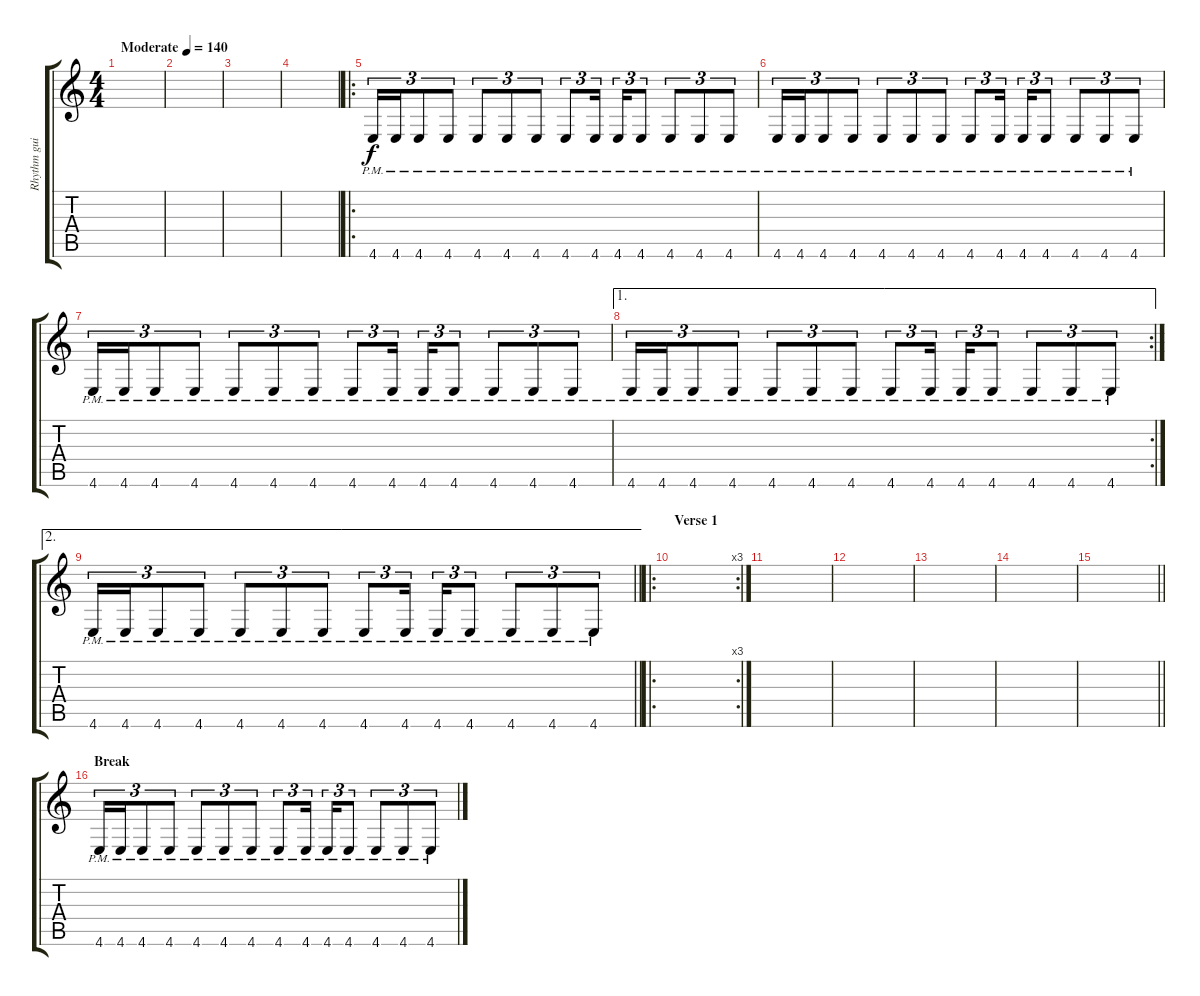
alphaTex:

\track ("Rhythm guitar 2" "Rhythm gui") {instrument distortionguitar}
\staff {score tabs}
\tuning (C4 G3 Eb3 Bb2 F2 C2) {hide}
\ts (4 4)
\tempo (140 "Moderate")
\clef g2
\ks c
|
|
|
|
\ro
4.6{pm}.16{tu (3 2)} 4.6{pm}.16{tu (3 2)} 4.6{pm}.8{tu (3 2)} 4.6{pm}.8{tu (3 2)} 4.6{pm}.8{tu (3 2)} 4.6{pm}.8{tu (3 2)} 4.6{pm}.8{tu (3 2)} 4.6{pm}.8{tu (3 2)} 4.6{pm}.16{tu (3 2) beam splitsecondary} 4.6{pm}.16{tu (3 2)} 4.6{pm}.8{tu (3 2)} 4.6{pm}.8{tu (3 2)} 4.6{pm}.8{tu (3 2)} 4.6{pm}.8{tu (3 2)} |
4.6{pm}.16{tu (3 2)} 4.6{pm}.16{tu (3 2)} 4.6{pm}.8{tu (3 2)} 4.6{pm}.8{tu (3 2)} 4.6{pm}.8{tu (3 2)} 4.6{pm}.8{tu (3 2)} 4.6{pm}.8{tu (3 2)} 4.6{pm}.8{tu (3 2)} 4.6{pm}.16{tu (3 2) beam splitsecondary} 4.6{pm}.16{tu (3 2)} 4.6{pm}.8{tu (3 2)} 4.6{pm}.8{tu (3 2)} 4.6{pm}.8{tu (3 2)} 4.6{pm}.8{tu (3 2)} |
4.6{pm}.16{tu (3 2)} 4.6{pm}.16{tu (3 2)} 4.6{pm}.8{tu (3 2)} 4.6{pm}.8{tu (3 2)} 4.6{pm}.8{tu (3 2)} 4.6{pm}.8{tu (3 2)} 4.6{pm}.8{tu (3 2)} 4.6{pm}.8{tu (3 2)} 4.6{pm}.16{tu (3 2) beam splitsecondary} 4.6{pm}.16{tu (3 2)} 4.6{pm}.8{tu (3 2)} 4.6{pm}.8{tu (3 2)} 4.6{pm}.8{tu (3 2)} 4.6{pm}.8{tu (3 2)} |
\ae 1
\rc 2
4.6{pm}.16{tu (3 2)} 4.6{pm}.16{tu (3 2)} 4.6{pm}.8{tu (3 2)} 4.6{pm}.8{tu (3 2)} 4.6{pm}.8{tu (3 2)} 4.6{pm}.8{tu (3 2)} 4.6{pm}.8{tu (3 2)} 4.6{pm}.8{tu (3 2)} 4.6{pm}.16{tu (3 2) beam splitsecondary} 4.6{pm}.16{tu (3 2)} 4.6{pm}.8{tu (3 2)} 4.6{pm}.8{tu (3 2)} 4.6{pm}.8{tu (3 2)} 4.6{pm}.8{tu (3 2)} |
\ae 2
\barLineRight lightlight
4.6{pm}.16{tu (3 2)} 4.6{pm}.16{tu (3 2)} 4.6{pm}.8{tu (3 2)} 4.6{pm}.8{tu (3 2)} 4.6{pm}.8{tu (3 2)} 4.6{pm}.8{tu (3 2)} 4.6{pm}.8{tu (3 2)} 4.6{pm}.8{tu (3 2)} 4.6{pm}.16{tu (3 2) beam splitsecondary} 4.6{pm}.16{tu (3 2)} 4.6{pm}.8{tu (3 2)} 4.6{pm}.8{tu (3 2)} 4.6{pm}.8{tu (3 2)} 4.6{pm}.8{tu (3 2)} |
\ro
\rc 3
\section ("" "Verse 1")
|
|
|
|
|
\barLineRight lightlight
|
\section ("" "Break")
4.6{pm}.16{tu (3 2)} 4.6{pm}.16{tu (3 2)} 4.6{pm}.8{tu (3 2)} 4.6{pm}.8{tu (3 2)} 4.6{pm}.8{tu (3 2)} 4.6{pm}.8{tu (3 2)} 4.6{pm}.8{tu (3 2)} 4.6{pm}.8{tu (3 2)} 4.6{pm}.16{tu (3 2) beam splitsecondary} 4.6{pm}.16{tu (3 2)} 4.6{pm}.8{tu (3 2)} 4.6{pm}.8{tu (3 2)} 4.6{pm}.8{tu (3 2)} 4.6{pm}.8{tu (3 2)}
